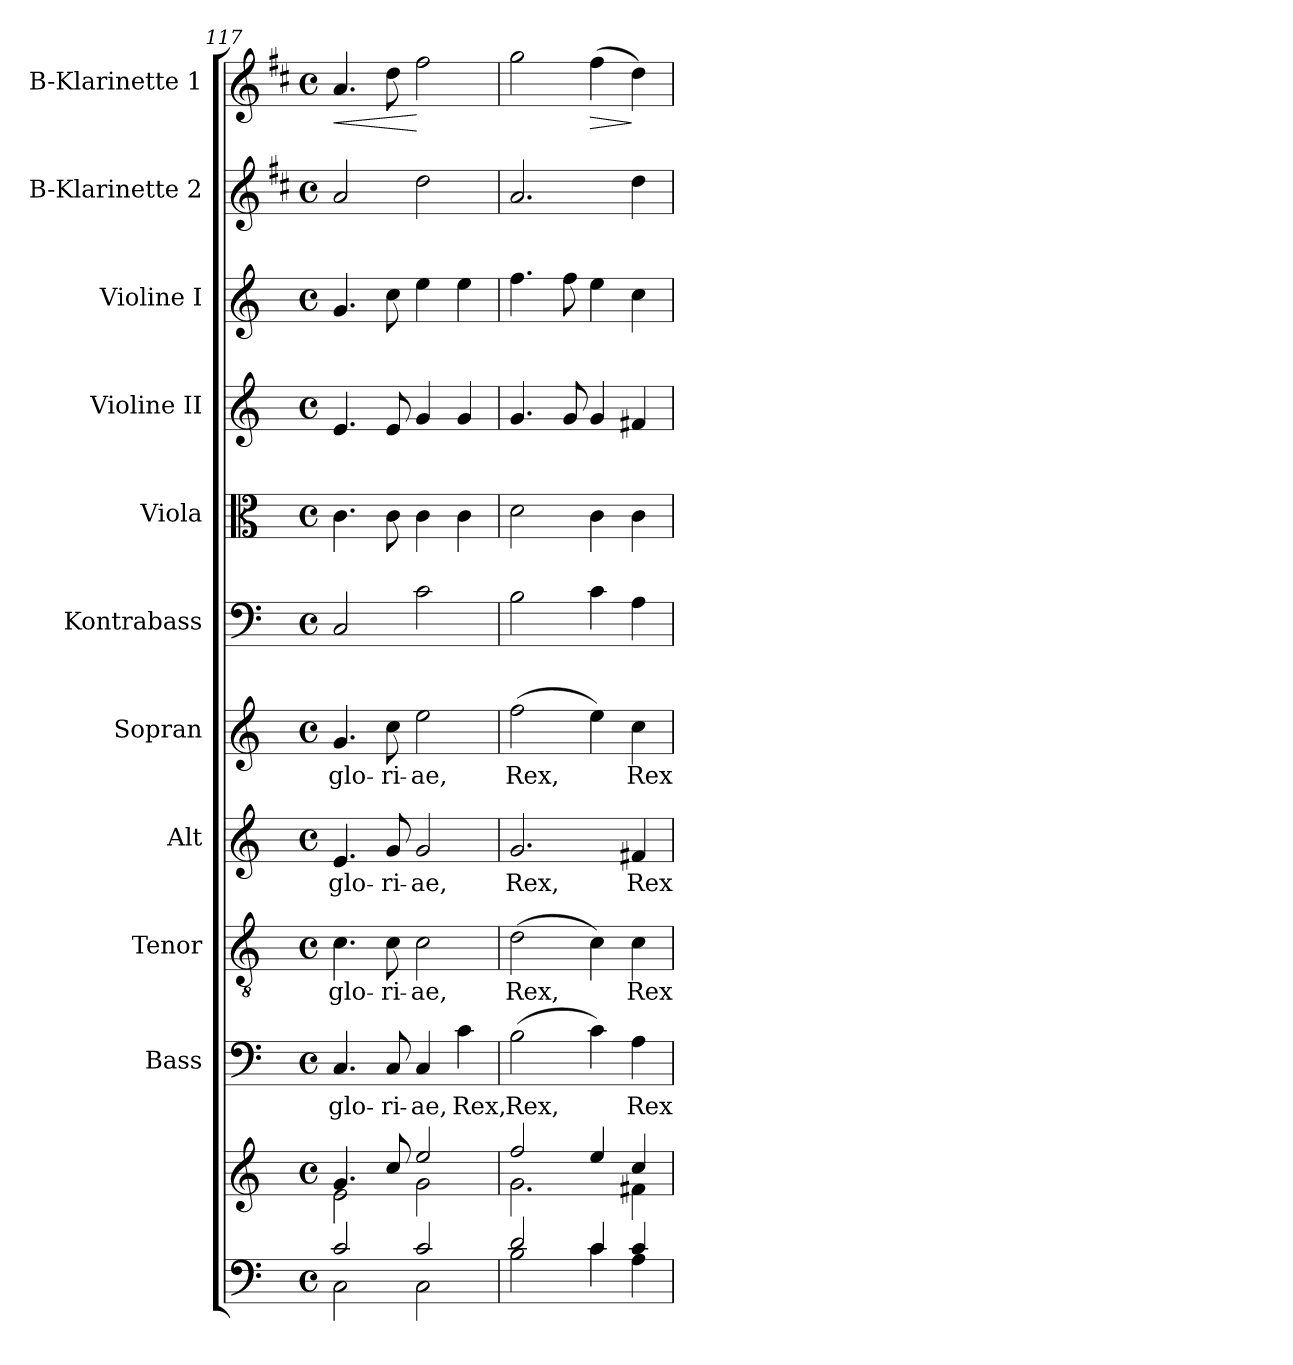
**kern	**kern	**kern	**text	**kern	**text	**kern	**text	**kern	**text	**kern	**kern	**kern	**kern	**kern	**kern	**dynam
*part11	*part11	*part10	*part10	*part9	*part9	*part8	*part8	*part7	*part7	*part6	*part5	*part4	*part3	*part2	*part1	*part1
*staff12	*staff11	*staff10	*staff10	*staff9	*staff9	*staff8	*staff8	*staff7	*staff7	*staff6	*staff5	*staff4	*staff3	*staff2	*staff1	*staff1
*	*	*I"Bass	*	*I"Tenor	*	*I"Alt	*	*I"Sopran	*	*I"Kontrabass	*I"Viola	*I"Violine II	*I"Violine I	*I"B-Klarinette 2	*I"B-Klarinette 1	*
*	*	*I'B.	*	*I'T.	*	*I'A.	*	*I'S.	*	*I'Kb.	*I'Vla.	*I'Vl. II	*I'Vl. I	*I'B Kl. 2	*I'B Kl. 1	*
!!LO:PB:g=z
*clefF4	*clefG2	*clefF4	*	*clefGv2	*	*clefG2	*	*clefG2	*	*clefF4	*clefC3	*clefG2	*clefG2	*clefG2	*clefG2	*
*	*	*	*	*	*	*	*	*	*	*ITrd7c12	*	*	*	*ITrd1c2	*ITrd1c2	*
*k[]	*k[]	*k[]	*	*k[]	*	*k[]	*	*k[]	*	*k[]	*k[]	*k[]	*k[]	*k[]	*k[]	*
*C:	*C:	*C:	*	*C:	*	*C:	*	*C:	*	*C:	*C:	*C:	*C:	*C:	*C:	*
*M4/4	*M4/4	*M4/4	*	*M4/4	*	*M4/4	*	*M4/4	*	*M4/4	*M4/4	*M4/4	*M4/4	*M4/4	*M4/4	*
*met(c)	*met(c)	*met(c)	*	*met(c)	*	*met(c)	*	*met(c)	*	*met(c)	*met(c)	*met(c)	*met(c)	*met(c)	*met(c)	*
=117	=117	=117	=117	=117	=117	=117	=117	=117	=117	=117	=117	=117	=117	=117	=117	=117
*^	*^	*	*	*	*	*	*	*	*	*	*	*	*	*	*	*
!	!	!	!	!	!LO:LY:b	!	!LO:LY:b	!	!LO:LY:b	!	!LO:LY:b	!	!	!	!	!	!	!LO:HP:b
2c/	2C\	4.g/	2e\	4.C/	glo-	4.c\	glo-	4.e/	glo-	4.g/	glo-	2CC/	4.c\	4.e/	4.g/	2g/	4.g/	<
!	!	!	!	!	!LO:LY:b	!	!LO:LY:b	!	!LO:LY:b	!	!LO:LY:b	!	!	!	!	!	!	!
.	.	8cc/	.	8C/	-ri-	8c\	-ri-	8g/	-ri-	8cc\	-ri-	.	8c\	8e/	8cc\	.	8cc\	.
!	!	!	!	!	!LO:LY:b	!	!LO:LY:b	!	!LO:LY:b	!	!LO:LY:b	!	!	!	!	!	!	!
2c/	2C\	2ee/	2g\	4C/	-ae,	2c\	-ae,	2g/	-ae,	2ee\	-ae,	2C\	4c\	4g/	4ee\	2cc\	2ee\	[
!	!	!	!	!	!LO:LY:b	!	!	!	!	!	!	!	!	!	!	!	!	!
.	.	.	.	4c\	Rex,	.	.	.	.	.	.	.	4c\	4g/	4ee\	.	.	.
=118	=118	=118	=118	=118	=118	=118	=118	=118	=118	=118	=118	=118	=118	=118	=118	=118	=118	=118
!	!	!	!	!	!LO:LY:b	!	!LO:LY:b	!	!LO:LY:b	!	!LO:LY:b	!	!	!	!	!	!	!
2d/	2B\	2ff/	2.g\	(>2B\	Rex,	(>2d\	Rex,	2.g/	Rex,	(>2ff\	Rex,	2BB\	2d\	4.g/	4.ff\	2.g/	2ff\	.
.	.	.	.	.	.	.	.	.	.	.	.	.	.	8g/	8ff\	.	.	.
!	!	!	!	!	!	!	!	!	!	!	!	!	!	!	!	!	!	!LO:HP:b
4c/	4c\	4ee/	.	4c\)	.	4c\)	.	.	.	4ee\)	.	4C\	4c\	4g/	4ee\	.	(>4ee\	>
!	!	!	!	!	!LO:LY:b	!	!LO:LY:b	!	!LO:LY:b	!	!LO:LY:b	!	!	!	!	!	!	!
4c/	4A\	4cc/	4f#X\	4A\	Rex	4c\	Rex	4f#X/	Rex	4cc\	Rex	4AA\	4c\	4f#X/	4cc\	4cc\	4cc\)	]
*v	*v	*	*	*	*	*	*	*	*	*	*	*	*	*	*	*	*	*
*	*v	*v	*	*	*	*	*	*	*	*	*	*	*	*	*	*	*
=	=	=	=	=	=	=	=	=	=	=	=	=	=	=	=	=
*-	*-	*-	*-	*-	*-	*-	*-	*-	*-	*-	*-	*-	*-	*-	*-	*-
